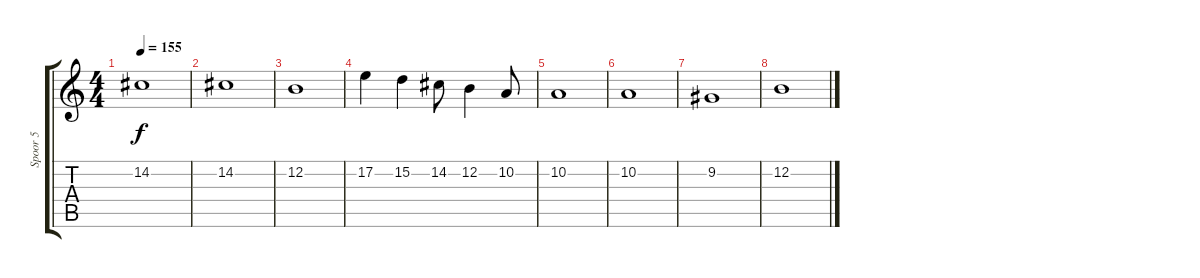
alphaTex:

\track ("Spoor 5" "Spoor 5") {instrument stringensemble1}
\staff {score tabs}
\tuning (E4 B3 G3 D3 A2 E2) {hide}
\ts (4 4)
\tempo 155
\clef g2
\ks c
14.2.1{dy f} |
14.2.1 |
12.2.1 |
17.2.4 15.2.4 14.2.8 12.2.4 10.2.8 |
10.2.1 |
10.2.1 |
9.2.1 |
12.2.1
